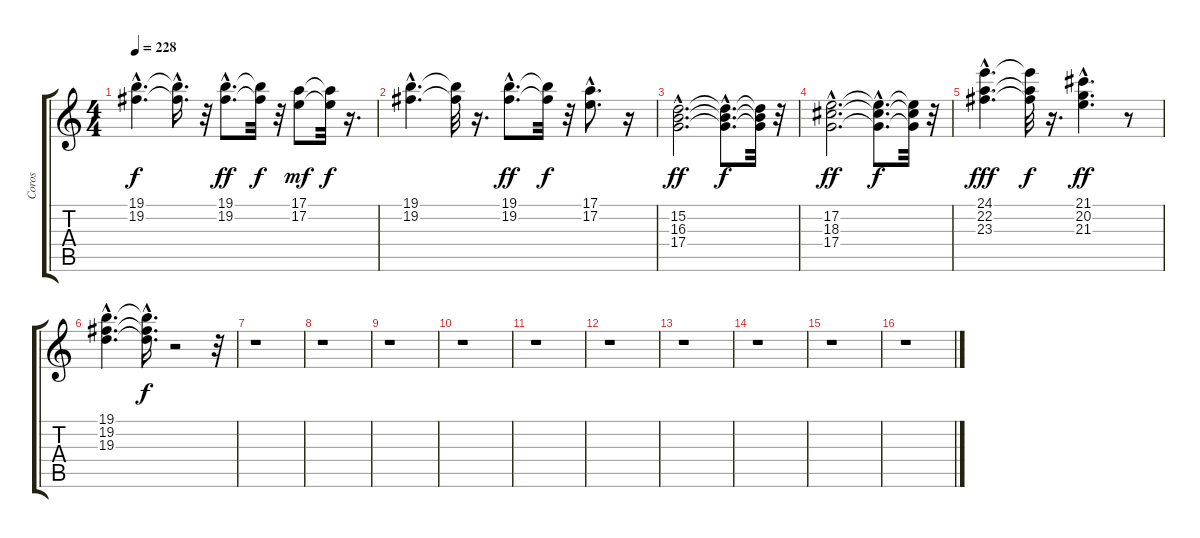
\track ("Coros" "Coros") {instrument voiceoohs}
\staff {score tabs}
\tuning (E4 B3 G3 D3 A2 E2) {hide}
\ts (4 4)
\tempo 228
\clef g2
\ks c
(19.1{hac} 19.2{hac}).4{d dy f} (19.1{hac t} 19.2{hac t}).16{d} r.32 (19.1{hac} 19.2{hac}).8{d dy ff} (19.1{t} 19.2{t}).32{dy f} r.32 (17.1 17.2).8{dy mf} (17.1{t} 17.2{t}).32{dy f} r.16{d} |
(19.1{hac} 19.2{hac}).4{d} (19.1{t} 19.2{t}).32 r.16{d} (19.1{hac} 19.2{hac}).8{d dy ff} (19.1{t} 19.2{t}).32{dy f} r.32 (17.1{hac} 17.2{hac}).8{d} r.16 |
(15.2{hac} 16.3{hac} 17.4{hac}).2{d dy ff balance 12} (15.2{hac t} 16.3{hac t} 17.4{hac t}).8{d dy f} (15.2{t} 16.3{t} 17.4{t}).32 r.32 |
(17.2{hac} 18.3{hac} 17.4{hac}).2{d dy ff} (17.2{hac t} 18.3{hac t} 17.4{hac t}).8{d dy f} (17.2{t} 18.3{t} 17.4{t}).32 r.32 |
(24.1{hac} 22.2{hac} 23.3{hac}).4{d dy fff} (24.1{t} 22.2{t} 23.3{t}).32{dy f} r.16{d} (21.1{hac} 20.2{hac} 21.3{hac}).4{d dy ff} r.8 |
(19.1{hac} 19.2{hac} 19.3{hac}).4{d} (19.1{hac t} 19.2{hac t} 19.3{hac t}).16{d dy f} r.2 r.32 |
r.1 |
r.1 |
r.1 |
r.1 |
r.1 |
r.1 |
r.1 |
r.1 |
r.1 |
r.1
